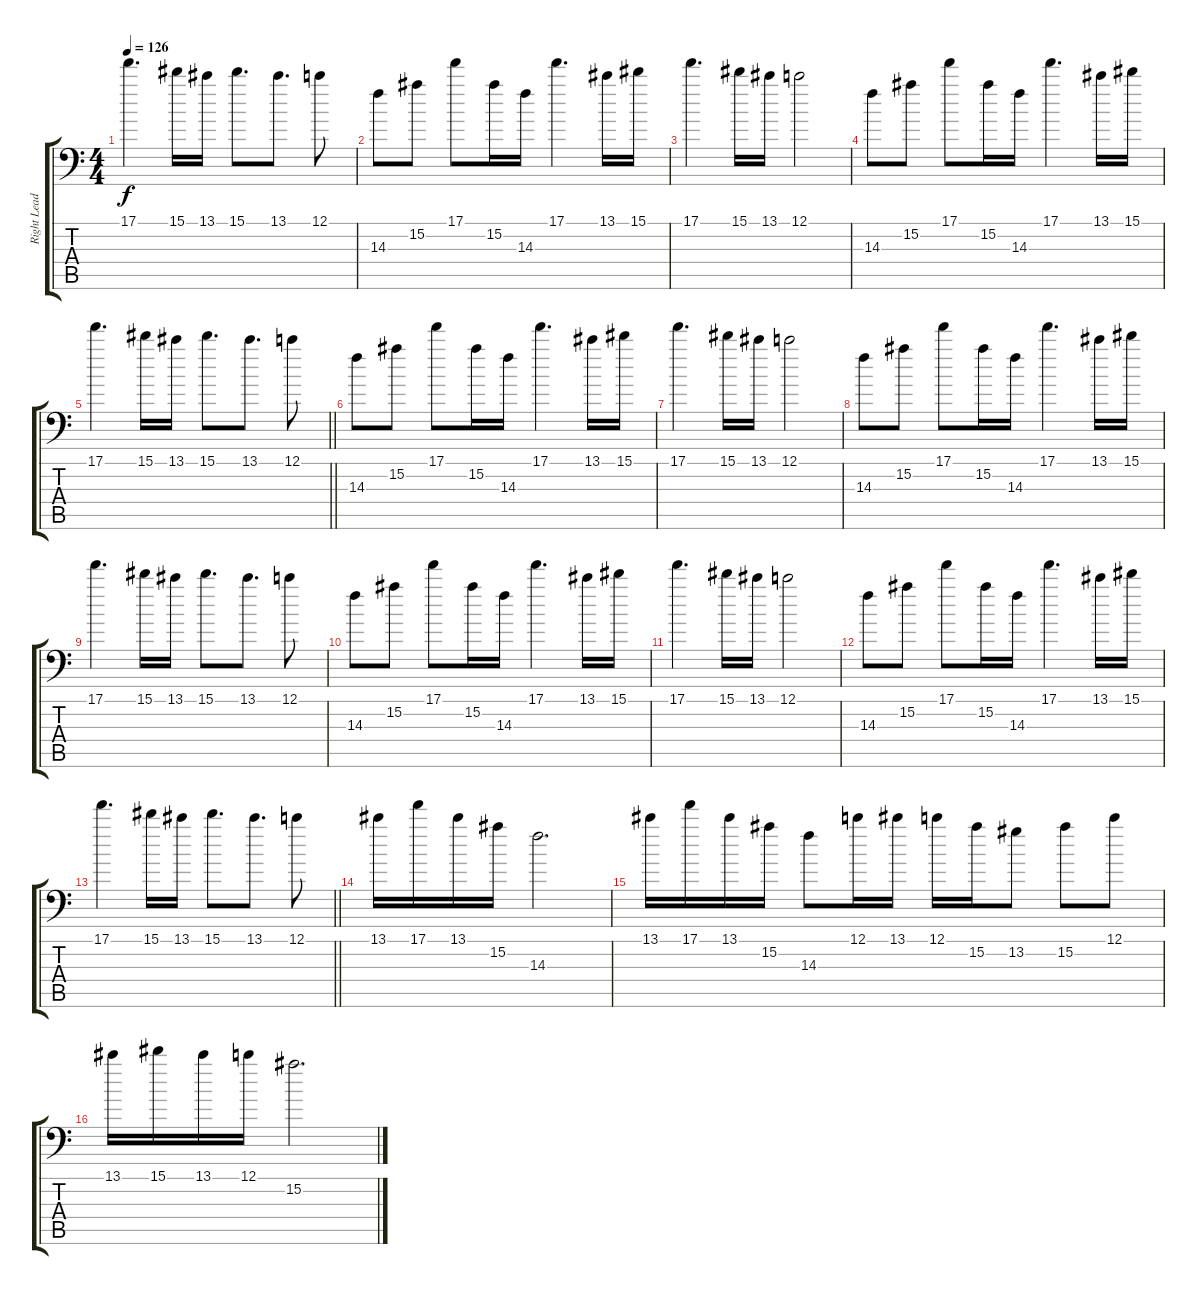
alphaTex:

\track ("Right Lead 1" "Right Lead") {instrument distortionguitar}
\staff {score tabs}
\tuning (C4 G3 Eb3 Bb2 F2 Bb1) {hide}
\ts (4 4)
\tempo 126
\clef f4
\ks c
17.1.4{d dy f} 15.1.16 13.1.16 15.1.8{d} 13.1.8{d} 12.1.8 |
14.3.8 15.2.8 17.1.8 15.2.16 14.3.16 17.1.4{d} 13.1.16 15.1.16 |
17.1.4{d} 15.1.16 13.1.16 12.1.2 |
14.3.8 15.2.8 17.1.8 15.2.16 14.3.16 17.1.4{d} 13.1.16 15.1.16 |
\barLineRight lightlight
17.1.4{d} 15.1.16 13.1.16 15.1.8{d} 13.1.8{d} 12.1.8 |
\section ("" "")
14.3.8 15.2.8 17.1.8 15.2.16 14.3.16 17.1.4{d} 13.1.16 15.1.16 |
17.1.4{d} 15.1.16 13.1.16 12.1.2 |
14.3.8 15.2.8 17.1.8 15.2.16 14.3.16 17.1.4{d} 13.1.16 15.1.16 |
17.1.4{d} 15.1.16 13.1.16 15.1.8{d} 13.1.8{d} 12.1.8 |
14.3.8 15.2.8 17.1.8 15.2.16 14.3.16 17.1.4{d} 13.1.16 15.1.16 |
17.1.4{d} 15.1.16 13.1.16 12.1.2 |
14.3.8 15.2.8 17.1.8 15.2.16 14.3.16 17.1.4{d} 13.1.16 15.1.16 |
\barLineRight lightlight
17.1.4{d} 15.1.16 13.1.16 15.1.8{d} 13.1.8{d} 12.1.8 |
\section ("" "")
13.1.16 17.1.16 13.1.16 15.2.16 14.3.2{d} |
13.1.16 17.1.16 13.1.16 15.2.16 14.3.8 12.1.16 13.1.16 12.1.16 15.2.16 13.2.8 15.2.8 12.1.8 |
13.1.16 15.1.16 13.1.16 12.1.16 15.2.2{d}
